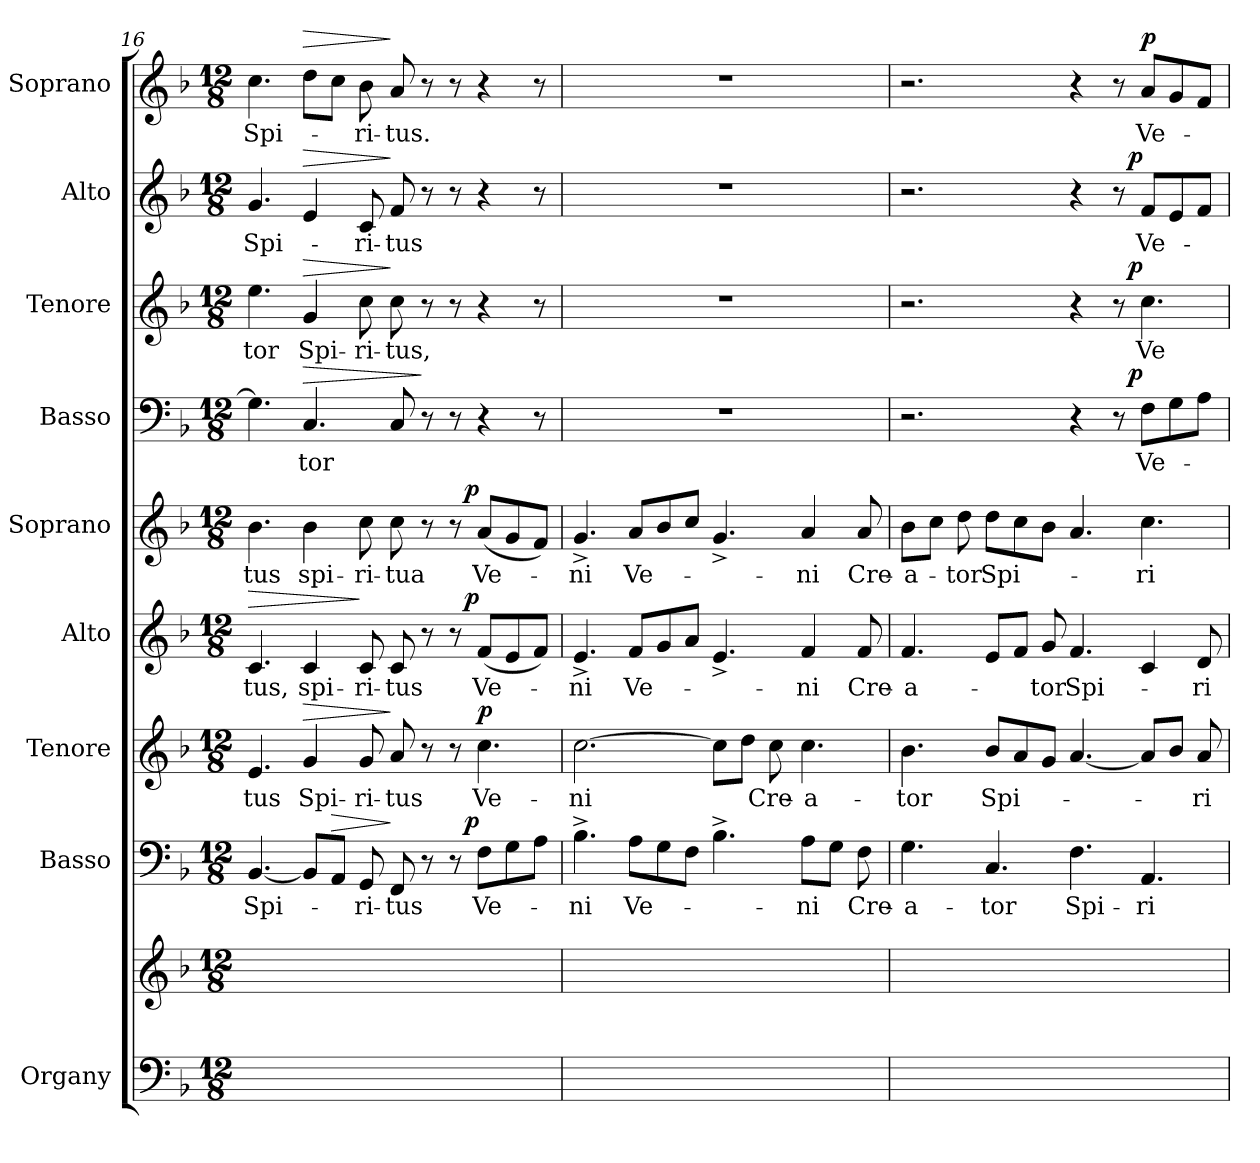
**kern	**kern	**kern	**text	**dynam	**kern	**text	**dynam	**kern	**text	**dynam	**kern	**text	**dynam	**kern	**text	**dynam	**kern	**text	**dynam	**kern	**text	**dynam	**kern	**text	**dynam
*part9	*part9	*part8	*part8	*part8	*part7	*part7	*part7	*part6	*part6	*part6	*part5	*part5	*part5	*part4	*part4	*part4	*part3	*part3	*part3	*part2	*part2	*part2	*part1	*part1	*part1
*staff10	*staff9	*staff8	*staff8	*staff8	*staff7	*staff7	*staff7	*staff6	*staff6	*staff6	*staff5	*staff5	*staff5	*staff4	*staff4	*staff4	*staff3	*staff3	*staff3	*staff2	*staff2	*staff2	*staff1	*staff1	*staff1
*I"Organy	*	*I"Basso	*	*	*I"Tenore	*	*	*I"Alto	*	*	*I"Soprano	*	*	*I"Basso	*	*	*I"Tenore	*	*	*I"Alto	*	*	*I"Soprano	*	*
*	*	*I'B	*	*	*I'T	*	*	*I'A	*	*	*I'S	*	*	*I'B	*	*	*I'T	*	*	*I'A	*	*	*I'S	*	*
*clefF4	*clefG2	*clefF4	*	*	*clefG2	*	*	*clefG2	*	*	*clefG2	*	*	*clefF4	*	*	*clefG2	*	*	*clefG2	*	*	*clefG2	*	*
*	*	*	*	*	*ITrd7c12	*	*	*	*	*	*	*	*	*	*	*	*ITrd7c12	*	*	*	*	*	*	*	*
*k[b-]	*k[b-]	*k[b-]	*	*	*k[b-]	*	*	*k[b-]	*	*	*k[b-]	*	*	*k[b-]	*	*	*k[b-]	*	*	*k[b-]	*	*	*k[b-]	*	*
*M12/8	*M12/8	*M12/8	*	*	*M12/8	*	*	*M12/8	*	*	*M12/8	*	*	*M12/8	*	*	*M12/8	*	*	*M12/8	*	*	*M12/8	*	*
=16	=16	=16	=16	=16	=16	=16	=16	=16	=16	=16	=16	=16	=16	=16	=16	=16	=16	=16	=16	=16	=16	=16	=16	=16	=16
!	!	!	!	!	!	!	!	!	!	!LO:HP:a	!	!	!	!	!	!	!	!	!	!	!	!	!	!	!
1.ryy	1.ryy	[4.BB-/	Spi-	.	4.E/	-tus	.	4.c/	-tus,	>	4.b-\	-tus	.	4.G\]	.	.	4.e\	-tor	.	4.g/	Spi-	.	4.cc\	Spi-	.
!	!	!	!	!	!	!	!LO:HP:a	!	!	!	!	!	!	!	!	!LO:HP:a	!	!	!LO:HP:a	!	!	!LO:HP:a	!	!	!LO:HP:a
.	.	8BB-/L]	.	.	4G/	Spi-	>	4c/	spi-	.	4b-\	spi-	.	4.C/	-tor	>	4G/	Spi-	>	4e/	.	>	8dd\L	.	>
!	!	!	!	!LO:HP:a	!	!	!	!	!	!	!	!	!	!	!	!	!	!	!	!	!	!	!	!	!
.	.	8AA/J	.	>	.	.	.	.	.	.	.	.	.	.	.	.	.	.	.	.	.	.	8cc\J	.	.
.	.	8GG/	-ri-	.	8G/	-ri-	.	8c/	-ri-	]	8cc\	-ri-	.	.	.	.	8c\	-ri-	.	8c/	-ri-	.	8b-\	-ri-	.
.	.	8FF/	-tus	]	8A/	-tus	]	8c/	-tus	.	8cc\	-tua	.	8C/	.	.	8c\	-tus,	]	8f/	-tus	]	8a/	-tus.	]
.	.	8r	.	.	8r	.	.	8r	.	.	8r	.	.	8r	.	]	8r	.	.	8r	.	.	8r	.	.
.	.	8r	.	.	8r	.	.	8r	.	.	8r	.	.	8r	.	.	8r	.	.	8r	.	.	8r	.	.
!	!	!	!	!LO:DY:a:rj	!	!	!LO:DY:b	!	!	!LO:DY:a:rj	!	!	!LO:DY:a:rj	!	!	!	!	!	!	!	!	!	!	!	!
.	.	8F\L	Ve-	p	4.c\	Ve-	p	(8f/L	Ve-	p	(8a/L	Ve-	p	4r	.	.	4r	.	.	4r	.	.	4r	.	.
.	.	8G\	.	.	.	.	.	8e/	.	.	8g/	.	.	.	.	.	.	.	.	.	.	.	.	.	.
.	.	8A\J	.	.	.	.	.	8f/J)	.	.	8f/J)	.	.	8r	.	.	8r	.	.	8r	.	.	8r	.	.
=17	=17	=17	=17	=17	=17	=17	=17	=17	=17	=17	=17	=17	=17	=17	=17	=17	=17	=17	=17	=17	=17	=17	=17	=17	=17
1.ryy	1.ryy	4.B-^<\	-ni	.	[2.c\	-ni	.	4.e^>/	-ni	.	4.g^>/	-ni	.	1.r	.	.	1.r	.	.	1.r	.	.	1.r	.	.
.	.	8A\L	Ve-	.	.	.	.	8f/L	Ve-	.	8a/L	Ve-	.	.	.	.	.	.	.	.	.	.	.	.	.
.	.	8G\	.	.	.	.	.	8g/	.	.	8b-/	.	.	.	.	.	.	.	.	.	.	.	.	.	.
.	.	8F\J	.	.	.	.	.	8a/J	.	.	8cc/J	.	.	.	.	.	.	.	.	.	.	.	.	.	.
.	.	4.B-^<\	.	.	8c\L]	.	.	4.e^>/	.	.	4.g^>/	.	.	.	.	.	.	.	.	.	.	.	.	.	.
.	.	.	.	.	8d\J	.	.	.	.	.	.	.	.	.	.	.	.	.	.	.	.	.	.	.	.
.	.	.	.	.	8c\	Cre-	.	.	.	.	.	.	.	.	.	.	.	.	.	.	.	.	.	.	.
.	.	8A\L	-ni	.	4.c\	-a-	.	4f/	-ni	.	4a/	-ni	.	.	.	.	.	.	.	.	.	.	.	.	.
.	.	8G\J	.	.	.	.	.	.	.	.	.	.	.	.	.	.	.	.	.	.	.	.	.	.	.
.	.	8F\	Cre-	.	.	.	.	8f/	Cre-	.	8a/	Cre-	.	.	.	.	.	.	.	.	.	.	.	.	.
=18	=18	=18	=18	=18	=18	=18	=18	=18	=18	=18	=18	=18	=18	=18	=18	=18	=18	=18	=18	=18	=18	=18	=18	=18	=18
1.ryy	1.ryy	4.G\	-a-	.	4.B-\	-tor	.	4.f/	-a-	.	8b-\L	-a-	.	2.r	.	.	2.r	.	.	2.r	.	.	2.r	.	.
.	.	.	.	.	.	.	.	.	.	.	8cc\J	.	.	.	.	.	.	.	.	.	.	.	.	.	.
.	.	.	.	.	.	.	.	.	.	.	8dd\	-tor	.	.	.	.	.	.	.	.	.	.	.	.	.
.	.	4.C/	-tor	.	8B-/L	Spi-	.	8e/L	.	.	8dd\L	Spi-	.	.	.	.	.	.	.	.	.	.	.	.	.
.	.	.	.	.	8A/	.	.	8f/J	.	.	8cc\	.	.	.	.	.	.	.	.	.	.	.	.	.	.
.	.	.	.	.	8G/J	.	.	8g/	-tor	.	8b-\J	.	.	.	.	.	.	.	.	.	.	.	.	.	.
.	.	4.F\	Spi-	.	[4.A/	.	.	4.f/	Spi-	.	4.a/	.	.	4r	.	.	4r	.	.	4r	.	.	4r	.	.
.	.	.	.	.	.	.	.	.	.	.	.	.	.	8r	.	.	8r	.	.	8r	.	.	8r	.	.
!	!	!	!	!	!	!	!	!	!	!	!	!	!	!	!	!LO:DY:b:rj	!	!	!LO:DY:a:rj	!	!	!LO:DY:a:rj	!	!	!LO:DY:a
.	.	4.AA/	-ri-	.	8A/L]	.	.	4c/	.	.	4.cc\	-ri-	.	8F\L	Ve-	p	4.c\	Ve-	p	8f/L	Ve-	p	8a/L	Ve-	p
.	.	.	.	.	8B-/J	.	.	.	.	.	.	.	.	8G\	.	.	.	.	.	8e/	.	.	8g/	.	.
.	.	.	.	.	8A/	-ri-	.	8d/	-ri-	.	.	.	.	8A\J	.	.	.	.	.	8f/J	.	.	8f/J	.	.
=	=	=	=	=	=	=	=	=	=	=	=	=	=	=	=	=	=	=	=	=	=	=	=	=	=
*-	*-	*-	*-	*-	*-	*-	*-	*-	*-	*-	*-	*-	*-	*-	*-	*-	*-	*-	*-	*-	*-	*-	*-	*-	*-
